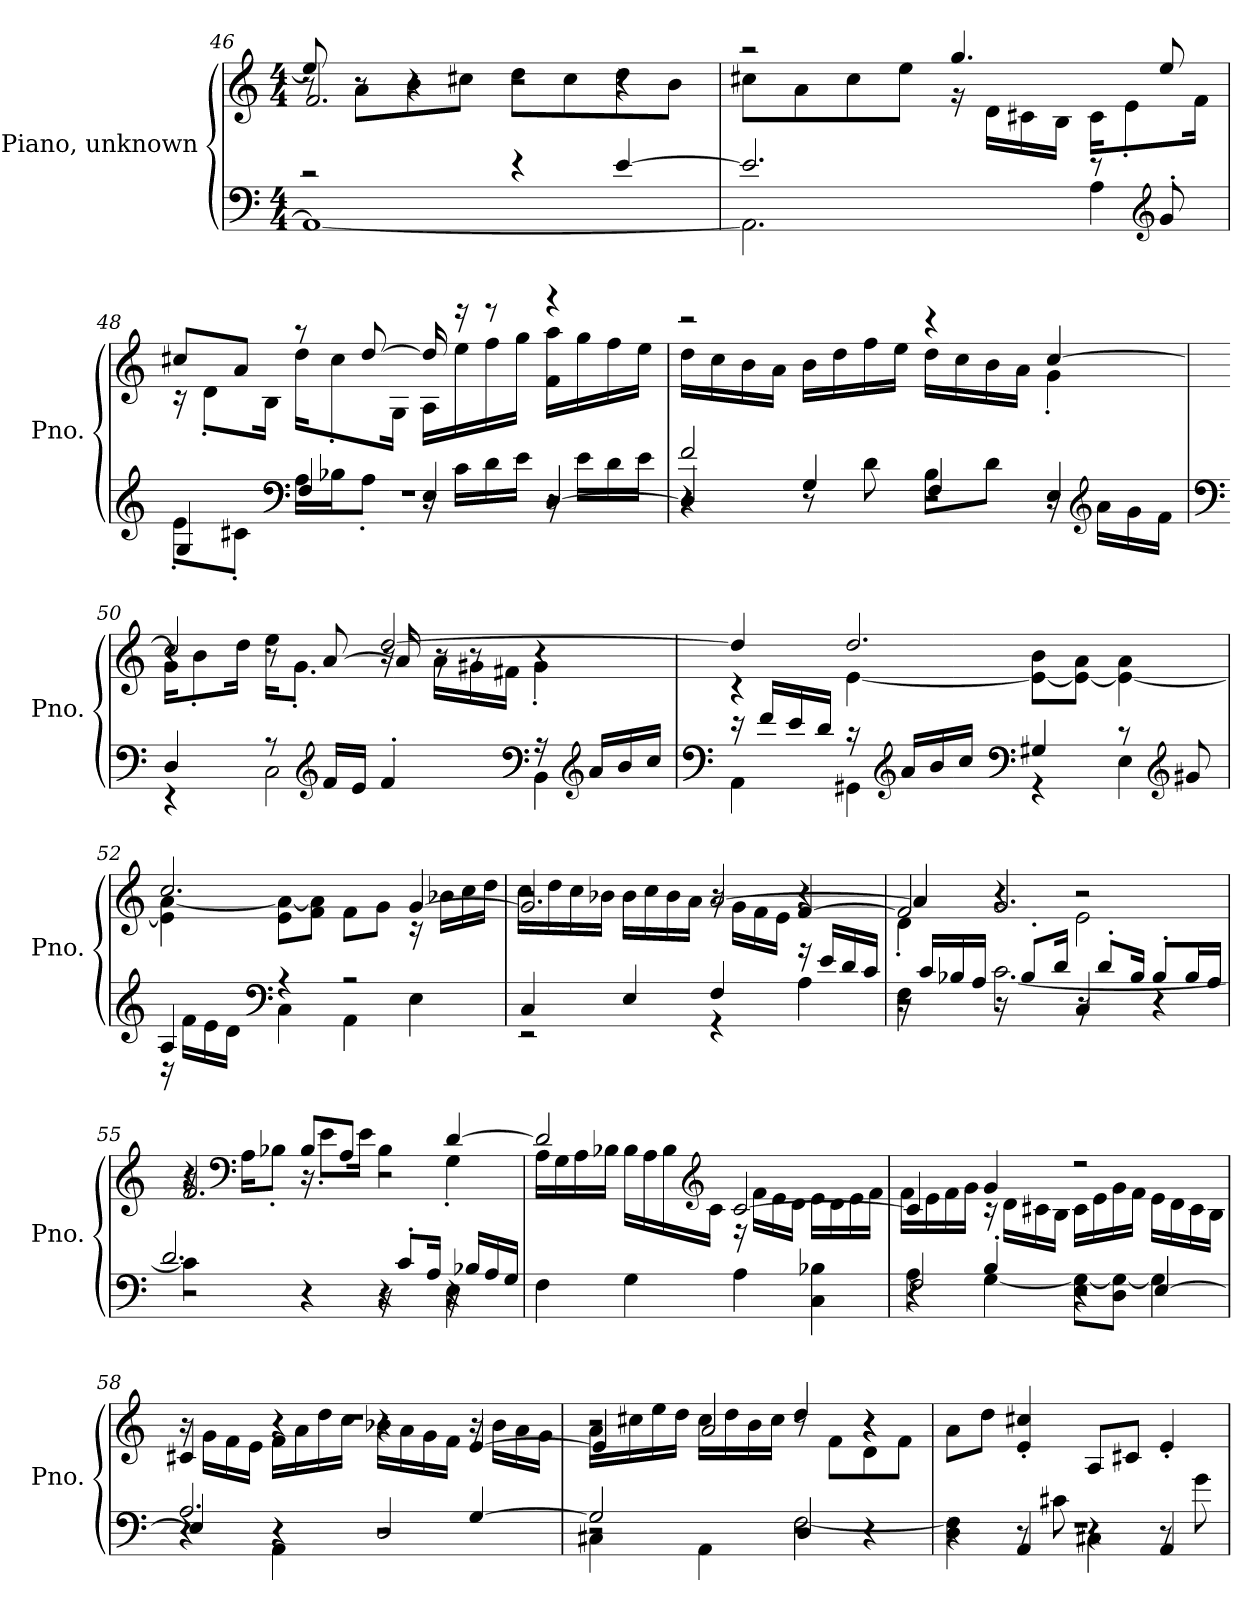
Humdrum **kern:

**kern	**kern
*part1	*part1
*staff2	*staff1
*I"Piano, unknown	*
*I'Pno.	*
*clefF4	*clefG2
*k[]	*k[]
*M4/4	*M4/4
=46	=46
*^	*^
*	*	*	*^
2r	1AA_	8ee/]	8r	2.f/
.	.	8r	8a\L	.
.	.	4r	8b\	.
.	.	.	8cc#X\J	.
4r	.	2r	8dd\L	.
.	.	.	8cc#\	.
[4e/	.	.	8dd\	4r
.	.	.	8b\J	.
*	*	*	*v	*v
!!LO:LB:g=z
=47	=47	=47	=47
2.e/]	2.AA\]	2r	8cc#X\L
.	.	.	8a\
.	.	.	8cc#\
.	.	.	8ee\J
.	.	4.gg/	16r
.	.	.	16d\LL
.	.	.	16c#X\
.	.	.	16B\JJ
8r	4A\	.	16c#\KL
.	.	.	8e'\
*clefG2	*	*	*
8g'/	.	8ee/	.
.	.	.	16f\Jk
=48	=48	=48	=48
*	*^	*	*
1r	8e'\L	4G/	8cc#X/L	16r
.	.	.	.	8d'\L
.	8c#X'\J	.	8a/J	.
.	.	.	.	16B\Jk
*clefF4	*	*	*	*
.	16A\LL	4F/	8r	16dd\KL
.	16B-X\J	.	.	8cc#'\
.	8A'\J	.	[8dd/	.
.	.	.	.	16G\Jk
.	16r	4E/	16dd/]	16A\LL
.	16c#\LL	.	16r	16ee\
.	16d\	.	8r	16ff\
.	16e\JJ	.	.	16gg\JJ
.	16r	[4D/	4r	16f\ 16aa\LL
.	16e\LL	.	.	16gg\
.	16d\	.	.	16ff\
.	16e\JJ	.	.	16ee\JJ
!!LO:LB:g=z	!!
=49	=49	=49	=49	=49
2f/	4r	4D/]	2r	16dd\LL
.	.	.	.	16cc\
.	.	.	.	16b\
.	.	.	.	16a\JJ
.	8r	4G/	.	16b\LL
.	.	.	.	16dd\
.	8d\	.	.	16ff\
.	.	.	.	16ee\JJ
2r	8B\L	4F/	4r	16dd\LL
.	.	.	.	16cc\
.	8d\J	.	.	16b\
.	.	.	.	16a\JJ
.	16r	4E/	[4cc/	4g'\
*clefG2	*	*	*	*
.	16a\LL	.	.	.
.	16g\	.	.	.
.	16f\JJ	.	.	.
*v	*v	*v	*	*
*	*v	*v
=50	=50
*clefF4	*
*^	*^
*	*	*	*^
4D/	4r	2cc/]	16g\KL	4r
.	.	.	8b'\	.
.	.	.	16dd\Jk	.
8r	2C\	.	16ee\KL	8r
.	.	.	8.g'\J	.
*clefG2	*	*	*	*
16f/LL	.	.	.	[8a/
16e/JJ	.	.	.	.
4f'/	.	[2dd/	16r	16a/]
.	.	.	16a\LL	16r
.	.	.	16g#X\	8r
.	.	.	16f#X\JJ	.
*clefF4	*	*	*	*
16r	4BB\	.	4g#'\	4r
*clefG2	*	*	*	*
16a/LL	.	.	.	.
16b/	.	.	.	.
16cc/JJ	.	.	.	.
*	*	*v	*v	*v
!!LO:LB:g=z
=51	=51	=51
*clefF4	*	*
*	*	*^
16r	4AA\	4dd/]	4r
16f/LL	.	.	.
16e/	.	.	.
16d/JJ	.	.	.
16r	4GG#X\	2.dd/	[4e\
*clefG2	*	*	*
16a/LL	.	.	.
16b/	.	.	.
16cc/JJ	.	.	.
*clefF4	*	*	*
4G#X/	4r	.	8e\_ 8b\L
.	.	.	8e\_ 8a\J
8r	4E\	.	4e\_ 4a\
*clefG2	*	*	*
8g#X/	.	.	.
=52	=52	=52	=52
4A/	16r	2.cc/	4e\] [4a\
.	16f\LL	.	.
.	16e\	.	.
.	16d\JJ	.	.
*clefF4	*	*	*
4r	4C\	.	8e\ 8a\_L
.	.	.	8f\ 8a\]J
2r	4AA\	.	8f\L
.	.	.	8g\J
.	4E\	[4g/	16r
.	.	.	16b-X\LL
.	.	.	16cc\
.	.	.	16dd\JJ
!!LO:LB:g=z
=53	=53	=53	=53
*	*	*	*^
4C/	2r	2.g/]	16cc\LL	2r
.	.	.	16dd\	.
.	.	.	16cc\	.
.	.	.	16b-X\JJ	.
4E/	.	.	16b-\LL	.
.	.	.	16cc\	.
.	.	.	16b-\	.
.	.	.	16a\JJ	.
4F/	4r	.	16r	[2a/
.	.	.	16g\LL	.
.	.	.	16f\	.
.	.	.	16e\JJ	.
16r	4A\	[4f/	4r	.
16e/LL	.	.	.	.
16d/	.	.	.	.
16c/JJ	.	.	.	.
=54	=54	=54	=54	=54
*	*^	*	*	*
16r	4F\	2r	2f/]	4d'\	4a/]
16c/LL	.	.	.	.	.
16B-X/	.	.	.	.	.
16A/JJ	.	.	.	.	.
16r	[2.c\	.	.	4r	2.g/
8B-'/L	.	.	.	.	.
16d/Jk	.	.	.	.	.
16r	.	4C/	2r	2e\	.
8d'/L	.	.	.	.	.
16B-/Jk	.	.	.	.	.
8B-'/L	.	4r	.	.	.
16B-/L	.	.	.	.	.
16A/JJ	.	.	.	.	.
!!LO:LB:g=z	!!	!!
=55	=55	=55	=55	=55	=55
2r	4c\]	2.d/	2.f/	16r	4r
*	*	*	*clefF4	*	*
.	.	.	.	16A\KL	.
.	.	.	.	8B-X'\J	.
.	4r	.	.	16r	8B-/L
.	.	.	.	8e'\L	.
.	.	.	.	.	8A/J
.	.	.	.	16e\Jk	.
16r	4r	.	.	4B-\	2r
8c'/L	.	.	.	.	.
16A/Jk	.	.	.	.	.
16r	4E\	4r	[4d/	4G'\	.
16B-X/LL	.	.	.	.	.
16A/	.	.	.	.	.
16G/JJ	.	.	.	.	.
*v	*v	*v	*	*	*
*	*	*v	*v
=56	=56	=56
4F\	2d/]	16A\LL
.	.	16G\
.	.	16A\
.	.	16B-X\JJ
4G\	.	16B-\LL
.	.	16A\
.	.	16B-\
*	*clefG2	*
.	.	16c\JJ
4A\	[2c/	16r
.	.	16f\LL
.	.	16e\
.	.	16d\JJ
4C\ 4B-X\	.	16e\LL
.	.	16d\
.	.	16e\
.	.	16f\JJ
!!LO:PB:g=z	!!
=57	=57	=57
*^	*	*
*	*^	*	*
4r	4A\	2F/	4c/]	16f\LL
.	.	.	.	16e\
.	.	.	.	16f\
.	.	.	.	16g\JJ
4B'/	[4G\	.	4g/	16r
.	.	.	.	16d\LL
.	.	.	.	16c#X\
.	.	.	.	16B\JJ
2r	8E\ 8G\_L	4r	2r	16c#\LL
.	.	.	.	16e\
.	8D\ 8G\_J	.	.	16g\
.	.	.	.	16f\JJ
.	4G\]	[4E/	.	16e\LL
.	.	.	.	16d\
.	.	.	.	16c#\
.	.	.	.	16B\JJ
=58	=58	=58	=58	=58
*	*	*	*	*^
2.A/	4r	4E/]	1r	16r	4c#X/
.	.	.	.	16g\LL	.
.	.	.	.	16f\	.
.	.	.	.	16e\JJ	.
.	4AA\	4r	.	16f\LL	4r
.	.	.	.	16a\	.
.	.	.	.	16dd\	.
.	.	.	.	16cc\JJ	.
.	2r	2D/	.	16b-X\LL	4r
.	.	.	.	16a\	.
.	.	.	.	16g\	.
.	.	.	.	16f\JJ	.
[4G/	.	.	.	16r	[4e/
.	.	.	.	16b-\LL	.
.	.	.	.	16a\	.
.	.	.	.	16g\JJ	.
!!LO:LB:g=z	!!	!!
=59	=59	=59	=59	=59	=59
2G/]	4C#X\	2r	2r	16a\LL	4e/]
.	.	.	.	16cc#X\	.
.	.	.	.	16ee\	.
.	.	.	.	16dd\JJ	.
.	4AA\	.	.	16cc#\LL	2a/
.	.	.	.	16dd\	.
.	.	.	.	16b\	.
.	.	.	.	16cc#\JJ	.
2r	[2F\	4D/	4dd/	8r	.
.	.	.	.	8f\L	.
.	.	4r	4r	8d\	4r
.	.	.	.	8f\J	.
*	*	*	*v	*v	*v
=60	=60	=60	=60
1r	4D\ 4F\]	4r	8a\L
.	.	.	8dd\J
.	8r	4AA/	4e/' 4cc#X/'
.	8c#X\	.	.
.	4C#X\	4r	8A/L
.	.	.	8c#X/J
.	8r	4AA/	4e'/
.	8g\	.	.
*v	*v	*v	*
=	=
*-	*-
